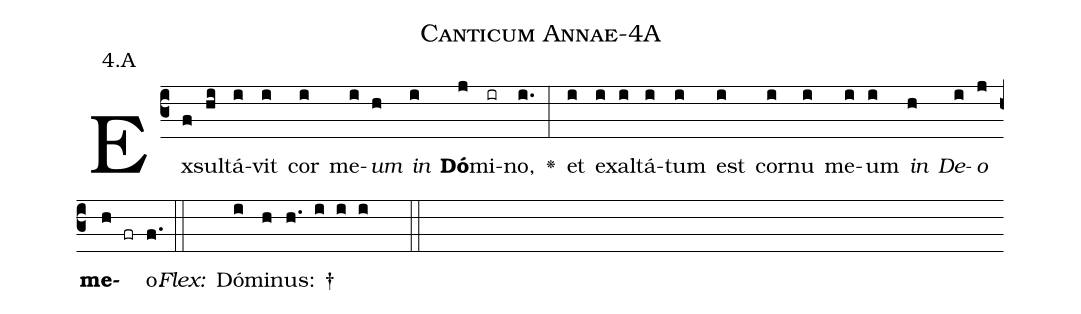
name: Canticum Annae-4A;
annotation: 4.A;
%%
(c3)Ex(f)sul(hi)tá(i)vit(i) cor(i) me(i)<i>um</i>(h) <i>in</i>(i) <b>Dó</b>(j)mi(ir)no,(i.) <v>\greheightstar</v>(:) et(i) e(i)xal(i)tá(i)tum(i) est(i) cor(i)nu(i) me(i)um(i) <i>in</i>(h) <i>De</i>(i)<i>o</i>(j) <b>me</b>(h fr)o.(f.) (::)
<i>Flex:</i>()  Dó(i)mi(h)nus: †(h. i i i  ::)

%E(i) u(h) o(i) u(j) a(h) e.(f.) (::)
